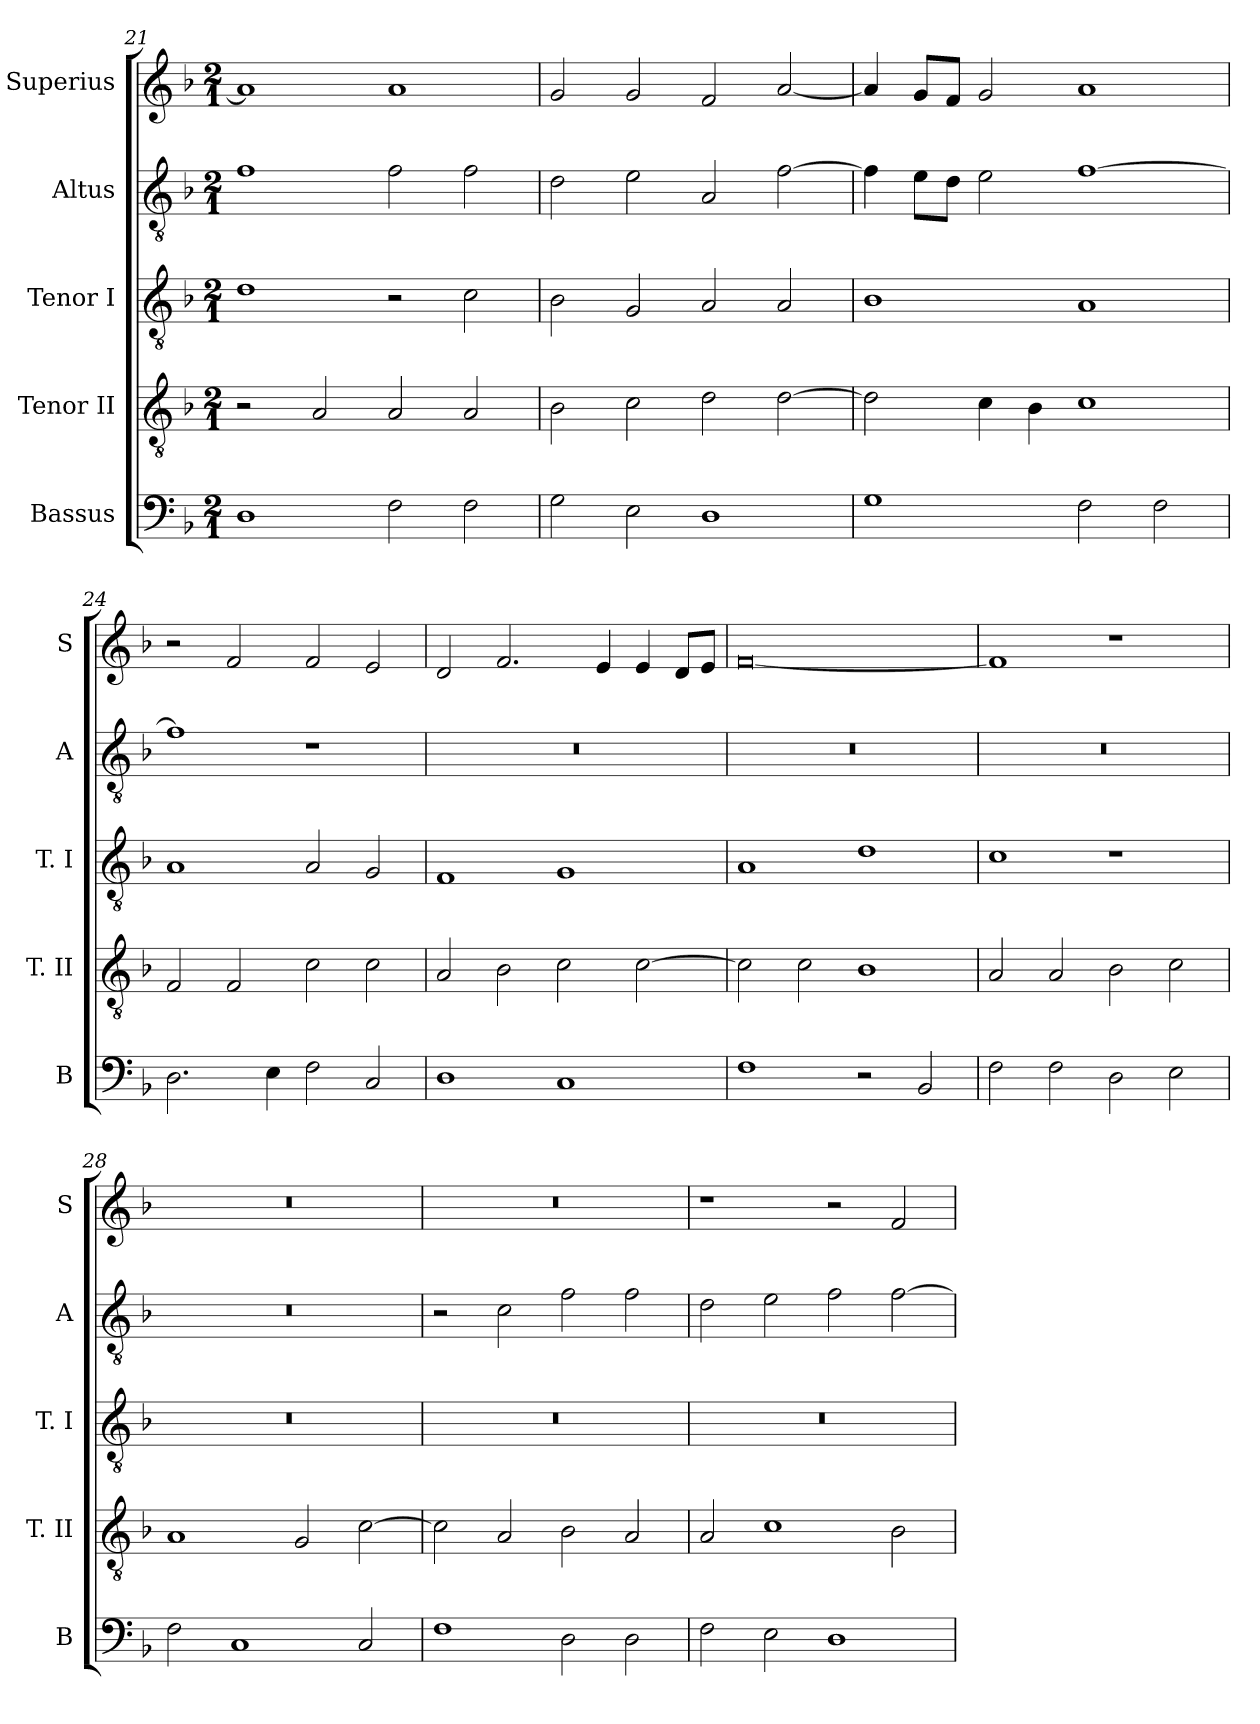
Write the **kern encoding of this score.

**kern	**kern	**kern	**kern	**kern
*part5	*part4	*part3	*part2	*part1
*staff5	*staff4	*staff3	*staff2	*staff1
*I"Bassus	*I"Tenor II	*I"Tenor I	*I"Altus	*I"Superius
*I'B	*I'T. II	*I'T. I	*I'A	*I'S
*clefF4	*clefGv2	*clefGv2	*clefGv2	*clefG2
*k[b-]	*k[b-]	*k[b-]	*k[b-]	*k[b-]
*F:	*F:	*F:	*F:	*F:
*M2/1	*M2/1	*M2/1	*M2/1	*M2/1
=21	=21	=21	=21	=21
1D	2r	1d	1f	1a]
.	2A	.	.	.
2F	2A	2r	2f	1a
2F	2A	2c	2f	.
=22	=22	=22	=22	=22
2G	2B-	2B-	2d	2g
2E	2c	2G	2e	2g
1D	2d	2A	2A	2f
.	[2d	2A	[2f	[2a
=23	=23	=23	=23	=23
1G	2d]	1B-	4f]	4a]
.	.	.	8eL	8gL
.	.	.	8dJ	8fJ
.	4c	.	2e	2g
.	4B-	.	.	.
2F	1c	1A	[1f	1a
2F	.	.	.	.
=24	=24	=24	=24	=24
2.D	2F	1A	1f]	2r
.	2F	.	.	2f
4E	.	.	.	.
2F	2c	2A	1r	2f
2C	2c	2G	.	2e
=25	=25	=25	=25	=25
1D	2A	1F	0r	2d
.	2B-	.	.	2.f
1C	2c	1G	.	.
.	.	.	.	4e
.	[2c	.	.	4e
.	.	.	.	8dL
.	.	.	.	8eJ
=26	=26	=26	=26	=26
1F	2c]	1A	0r	[0f
.	2c	.	.	.
2r	1B-	1d	.	.
2BB-	.	.	.	.
=27	=27	=27	=27	=27
2F	2A	1c	0r	1f]
2F	2A	.	.	.
2D	2B-	1r	.	1r
2E	2c	.	.	.
=28	=28	=28	=28	=28
2F	1A	0r	0r	0r
1C	.	.	.	.
.	2G	.	.	.
2C	[2c	.	.	.
=29	=29	=29	=29	=29
1F	2c]	0r	2r	0r
.	2A	.	2c	.
2D	2B-	.	2f	.
2D	2A	.	2f	.
=30	=30	=30	=30	=30
2F	2A	0r	2d	1r
2E	1c	.	2e	.
1D	.	.	2f	2r
.	2B-	.	[2f	2f
=	=	=	=	=
*-	*-	*-	*-	*-
